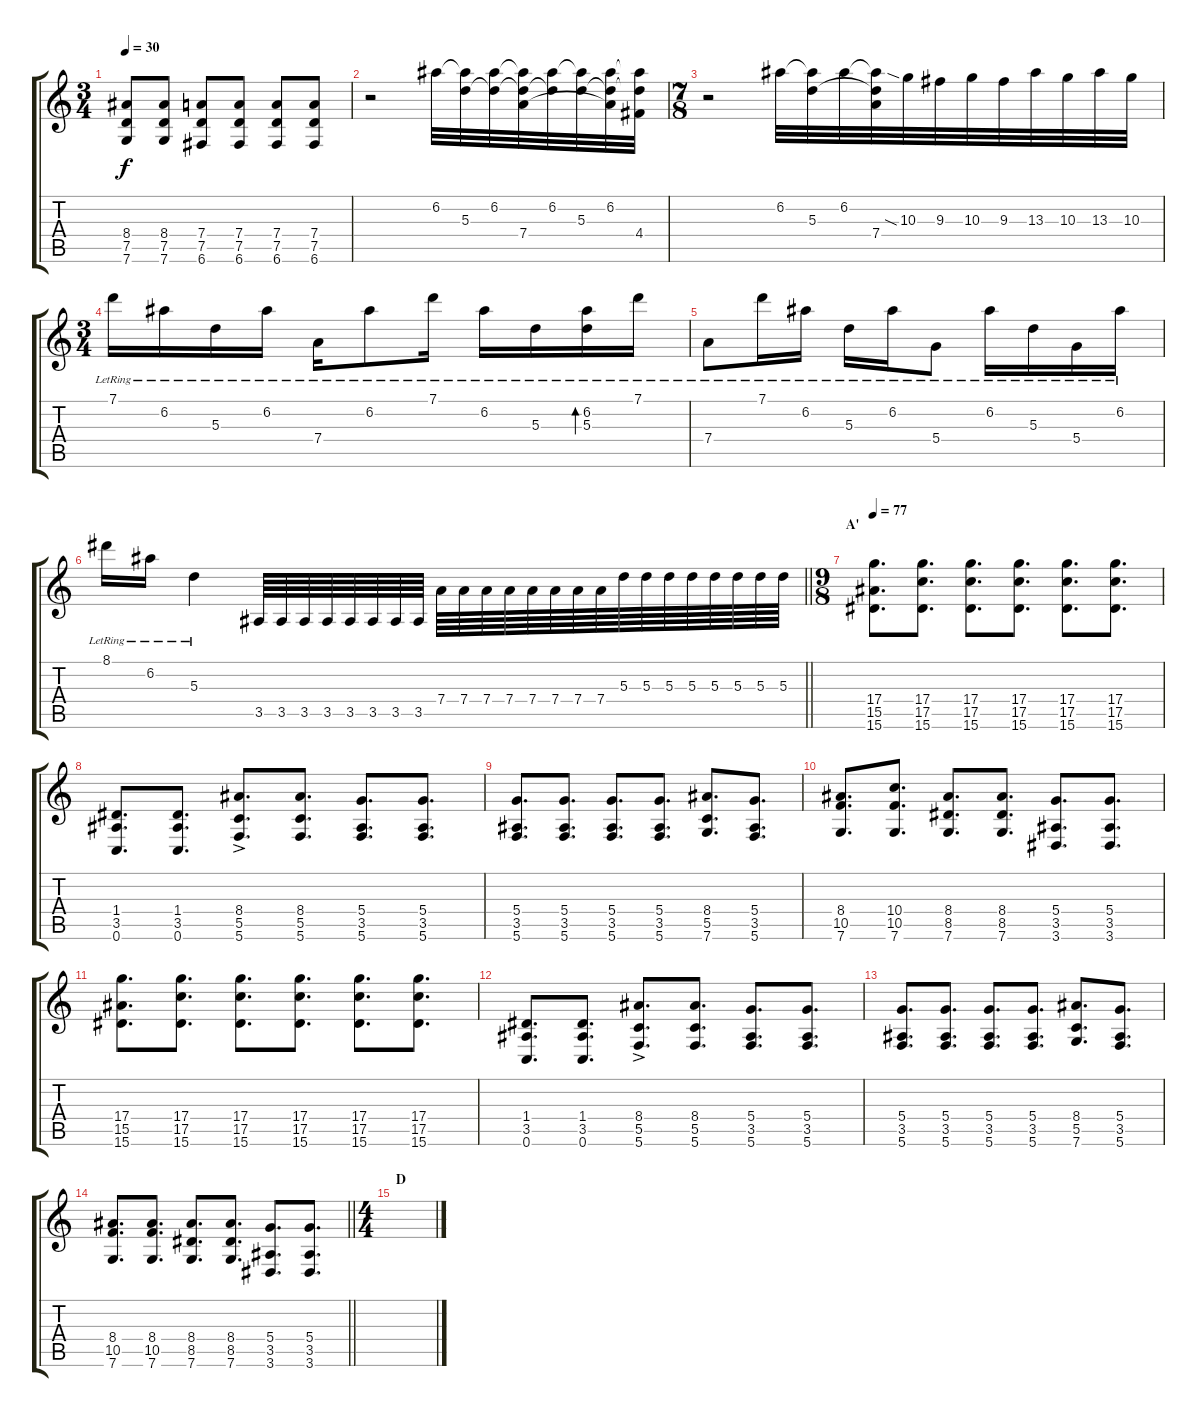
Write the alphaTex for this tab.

\track "" {instrument overdrivenguitar}
\staff {score tabs}
\tuning (G4 E4 A3 D3 G2 C2) {hide}
\ts (3 4)
\tempo 30
\clef g2
\ks c
(8.4 7.5 7.6).8{dy f} (8.4 7.5 7.6).8 (7.4 7.5 6.6).8 (7.4 7.5 6.6).8 (7.4 7.5 6.6).8 (7.4 7.5 6.6).8 |
r.2 6.2.32 (6.2{t} 5.3).32 (6.2 5.3{t}).32 (6.2{t} 5.3{t} 7.4).32 (6.2 5.3{t}).32 (6.2{t} 5.3).32 (6.2 5.3{t} 7.4{t}).32 (6.2{t} 5.3{t} 4.4).32 |
\ts (7 8)
r.2 6.2.32 (6.2{t} 5.3).32 6.2.32 (6.2{t} 5.3{t} 7.4).32 10.3{sia}.32 9.3.32 10.3.32 9.3.32 13.3.32 10.3.32 13.3.32 10.3.32 |
\ts (3 4)
7.1{lr}.16 6.2{lr}.16 5.3{lr}.16 6.2{lr}.16 7.4{lr}.16 6.2{lr}.8 7.1{lr}.16 6.2{lr}.16 5.3{lr}.16 (6.2{lr} 5.3{lr}).16{bd 60} 7.1{lr}.16 |
7.4{lr}.8 7.1{lr}.16 6.2{lr}.16 5.3{lr}.16 6.2{lr}.16 5.4{lr}.8 6.2{lr}.16 5.3{lr}.16 5.4{lr}.16 6.2{lr}.16 |
\barLineRight lightlight
8.1{lr}.16 6.2{lr}.16 5.3{lr}.4 3.5.64 3.5.64 3.5.64 3.5.64 3.5.64 3.5.64 3.5.64 3.5.64 7.4.64 7.4.64 7.4.64 7.4.64 7.4.64 7.4.64 7.4.64 7.4.64 5.3.64 5.3.64 5.3.64 5.3.64 5.3.64 5.3.64 5.3.64 5.3.64 |
\ts (9 8)
\section ("" "A'")
\tempo 77
(17.4 15.5 15.6).8{d} (17.4 17.5 15.6).8{d} (17.4 17.5 15.6).8{d} (17.4 17.5 15.6).8{d} (17.4 17.5 15.6).8{d} (17.4 17.5 15.6).8{d} |
(1.4 3.5 0.6).8{d} (1.4 3.5 0.6).8{d} (8.4{ac} 5.5{ac} 5.6{ac}).8{d} (8.4 5.5 5.6).8{d} (5.4 3.5 5.6).8{d} (5.4 3.5 5.6).8{d} |
(5.4 3.5 5.6).8{d} (5.4 3.5 5.6).8{d} (5.4 3.5 5.6).8{d} (5.4 3.5 5.6).8{d} (8.4 5.5 7.6).8{d} (5.4 3.5 5.6).8{d} |
(8.4 10.5 7.6).8{d} (10.4 10.5 7.6).8{d} (8.4 8.5 7.6).8{d} (8.4 8.5 7.6).8{d} (5.4 3.5 3.6).8{d} (5.4 3.5 3.6).8{d} |
(17.4 15.5 15.6).8{d} (17.4 17.5 15.6).8{d} (17.4 17.5 15.6).8{d} (17.4 17.5 15.6).8{d} (17.4 17.5 15.6).8{d} (17.4 17.5 15.6).8{d} |
(1.4 3.5 0.6).8{d} (1.4 3.5 0.6).8{d} (8.4{ac} 5.5{ac} 5.6{ac}).8{d} (8.4 5.5 5.6).8{d} (5.4 3.5 5.6).8{d} (5.4 3.5 5.6).8{d} |
(5.4 3.5 5.6).8{d} (5.4 3.5 5.6).8{d} (5.4 3.5 5.6).8{d} (5.4 3.5 5.6).8{d} (8.4 5.5 7.6).8{d} (5.4 3.5 5.6).8{d} |
\barLineRight lightlight
(8.4 10.5 7.6).8{d} (8.4 10.5 7.6).8{d} (8.4 8.5 7.6).8{d} (8.4 8.5 7.6).8{d} (5.4 3.5 3.6).8{d} (5.4 3.5 3.6).8{d} |
\ts (4 4)
\section ("" "D")
